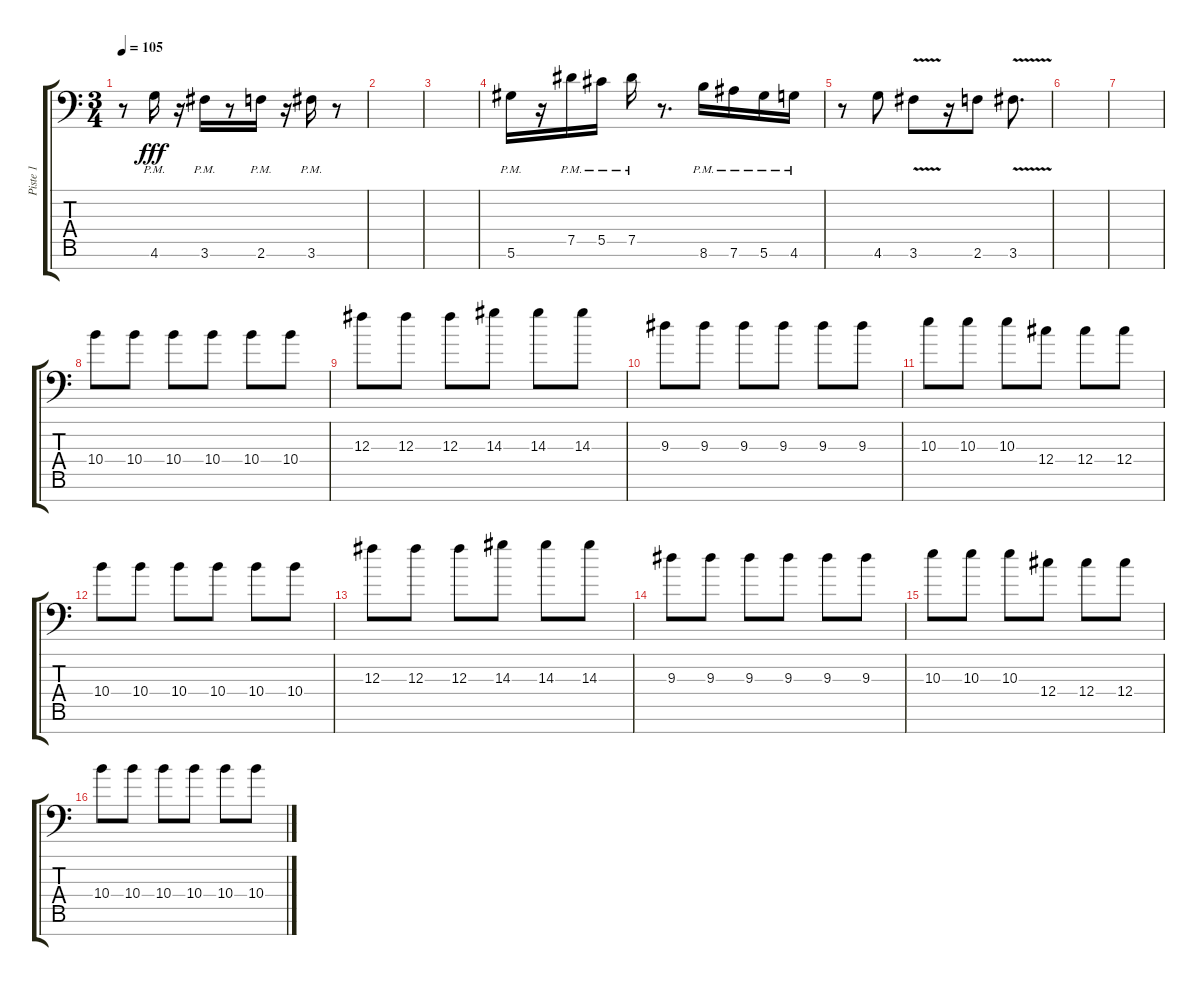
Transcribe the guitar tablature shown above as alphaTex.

\track ("Piste 1" "Piste 1") {instrument overdrivenguitar}
\staff {score tabs}
\tuning (Eb4 Bb3 Gb3 Db3 Ab2 Eb2 Bb1) {hide}
\ts (3 4)
\tempo 105
\clef f4
\ks c
r.8{dy fff} 4.6{pm}.16 r.16 3.6{pm}.16 r.8 2.6{pm}.16 r.16 3.6{pm}.16 r.8 |
|
|
5.6{pm}.16 r.16 7.5{pm}.16 5.5{pm}.16 7.5{pm}.16 r.8{d} 8.6{pm}.16 7.6{pm}.16 5.6{pm}.16 4.6{pm}.16 |
r.8 4.6.8 3.6{v}.8 r.16 2.6.8 3.6{v}.8{d} |
|
|
10.4.8 10.4.8 10.4.8 10.4.8 10.4.8 10.4.8 |
12.3.8 12.3.8 12.3.8 14.3.8 14.3.8 14.3.8 |
9.3.8 9.3.8 9.3.8 9.3.8 9.3.8 9.3.8 |
10.3.8 10.3.8 10.3.8 12.4.8 12.4.8 12.4.8 |
10.4.8 10.4.8 10.4.8 10.4.8 10.4.8 10.4.8 |
12.3.8 12.3.8 12.3.8 14.3.8 14.3.8 14.3.8 |
9.3.8 9.3.8 9.3.8 9.3.8 9.3.8 9.3.8 |
10.3.8 10.3.8 10.3.8 12.4.8 12.4.8 12.4.8 |
10.4.8 10.4.8 10.4.8 10.4.8 10.4.8 10.4.8
